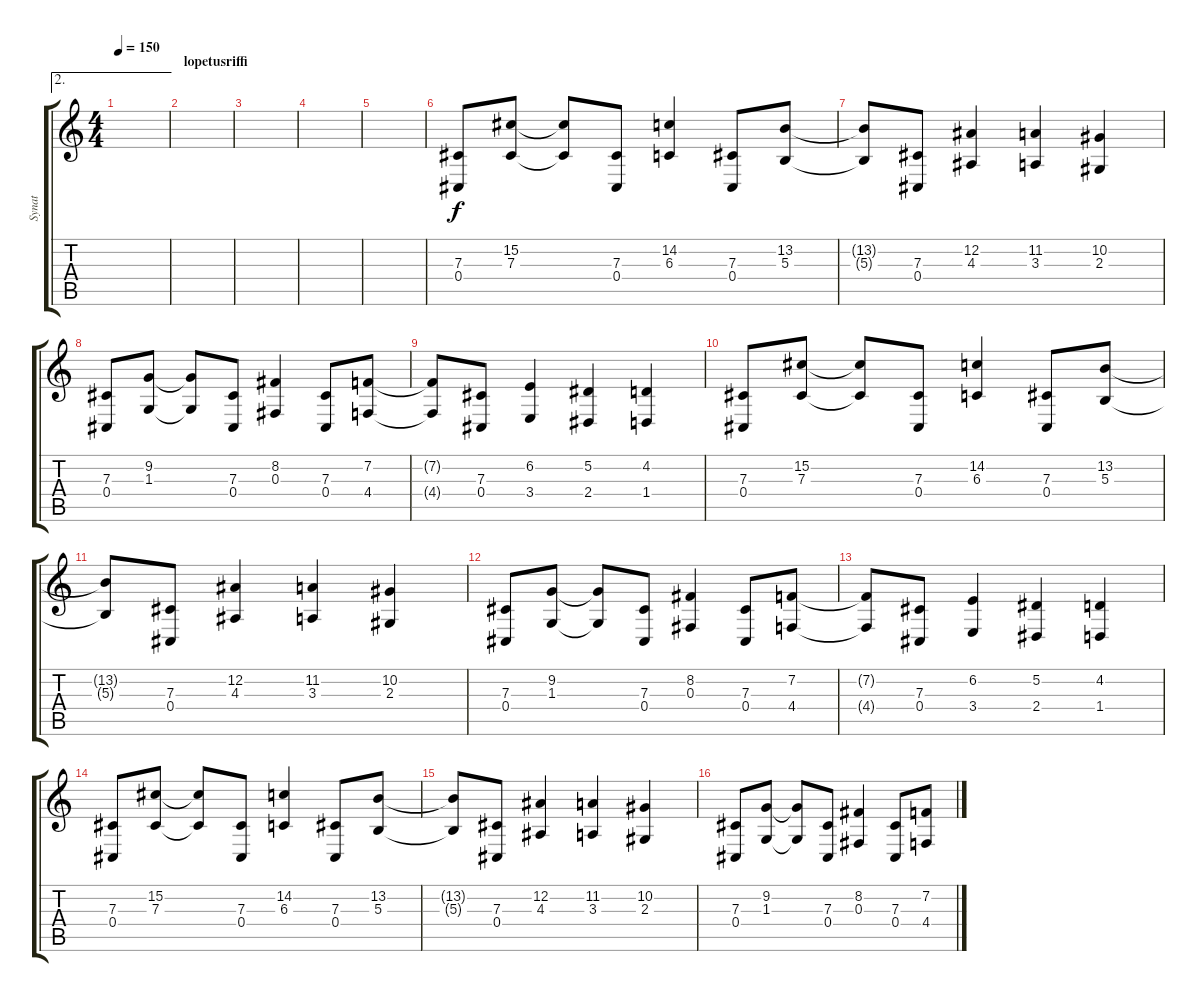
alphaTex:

\track ("Synat" "Synat") {instrument choiraahs}
\staff {score tabs}
\tuning (Eb4 Bb3 Gb3 Db3 Ab2 Db2) {hide}
\ae 2
\ts (4 4)
\tempo 150
\clef g2
\ks c
|
\section ("" "lopetusriffi")
|
|
|
|
(7.3 0.4).8{volume 7} (15.2 7.3).8 (15.2{t} 7.3{t}).8 (7.3 0.4).8 (14.2 6.3).4 (7.3 0.4).8 (13.2 5.3).8 |
(13.2{t} 5.3{t}).8 (7.3 0.4).8 (12.2 4.3).4 (11.2 3.3).4 (10.2 2.3).4 |
(7.3 0.4).8 (9.2 1.3).8 (9.2{t} 1.3{t}).8 (7.3 0.4).8 (8.2 0.3).4 (7.3 0.4).8 (7.2 4.4).8 |
(7.2{t} 4.4{t}).8 (7.3 0.4).8 (6.2 3.4).4 (5.2 2.4).4 (4.2 1.4).4 |
(7.3 0.4).8{volume 9} (15.2 7.3).8 (15.2{t} 7.3{t}).8 (7.3 0.4).8 (14.2 6.3).4 (7.3 0.4).8 (13.2 5.3).8 |
(13.2{t} 5.3{t}).8 (7.3 0.4).8 (12.2 4.3).4 (11.2 3.3).4 (10.2 2.3).4 |
(7.3 0.4).8 (9.2 1.3).8 (9.2{t} 1.3{t}).8 (7.3 0.4).8 (8.2 0.3).4 (7.3 0.4).8 (7.2 4.4).8 |
(7.2{t} 4.4{t}).8 (7.3 0.4).8 (6.2 3.4).4 (5.2 2.4).4 (4.2 1.4).4 |
(7.3 0.4).8{volume 10} (15.2 7.3).8 (15.2{t} 7.3{t}).8 (7.3 0.4).8 (14.2 6.3).4 (7.3 0.4).8 (13.2 5.3).8 |
(13.2{t} 5.3{t}).8 (7.3 0.4).8 (12.2 4.3).4 (11.2 3.3).4 (10.2 2.3).4 |
(7.3 0.4).8 (9.2 1.3).8 (9.2{t} 1.3{t}).8 (7.3 0.4).8 (8.2 0.3).4 (7.3 0.4).8 (7.2 4.4).8
